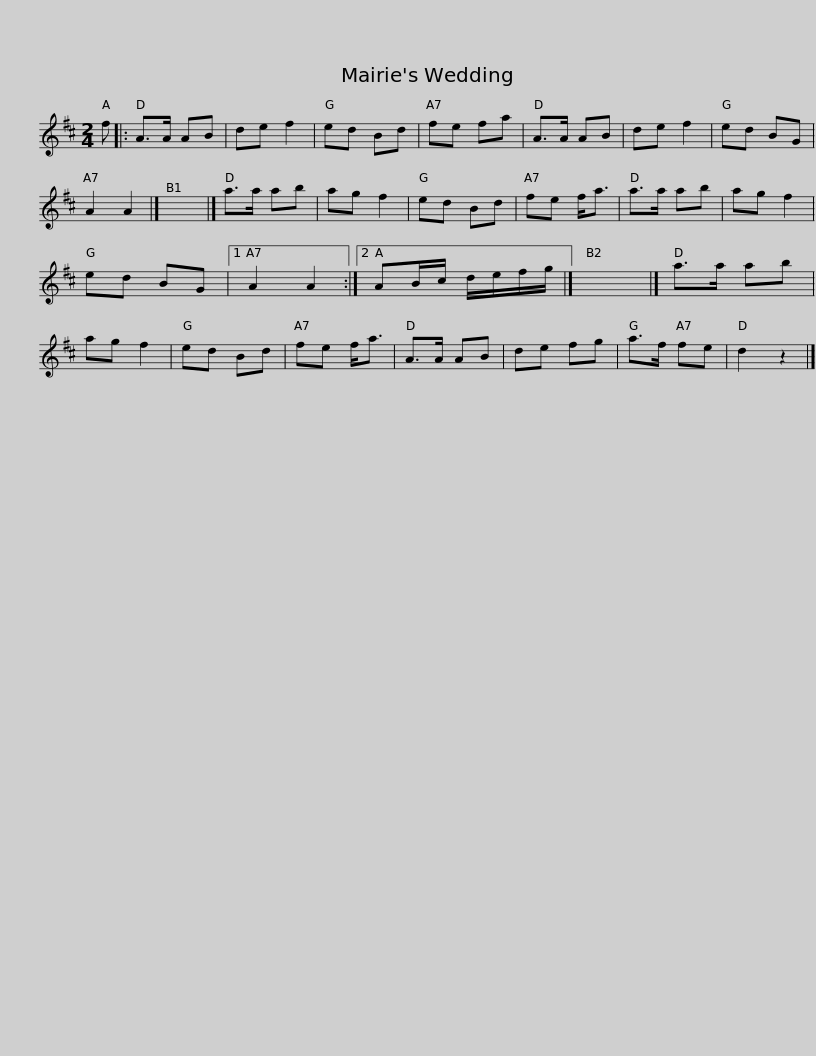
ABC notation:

X:1
L:1/8
M:2/4
I:linebreak $
K:D
V:1 treble
V:1
 f |: A>A AB | de f2 | ed Bd | fe fa | %5
 A>A AB | de f2 | ed BG | A2 A2 |] x4 |] %10
 a>a ab |$ ag f2 | ed Bd | fe f<a | a>a ab | %15
 ag f2 | ed BG |1 A2 A2 :|2 AB/c/ d/e/f/g/ |] x4 |] %20
 a>a ab |$ ag f2 | ed Bd | fe f<a | A>A AB | %25
 de fg | a>f fe | d2 z2 |] %28
